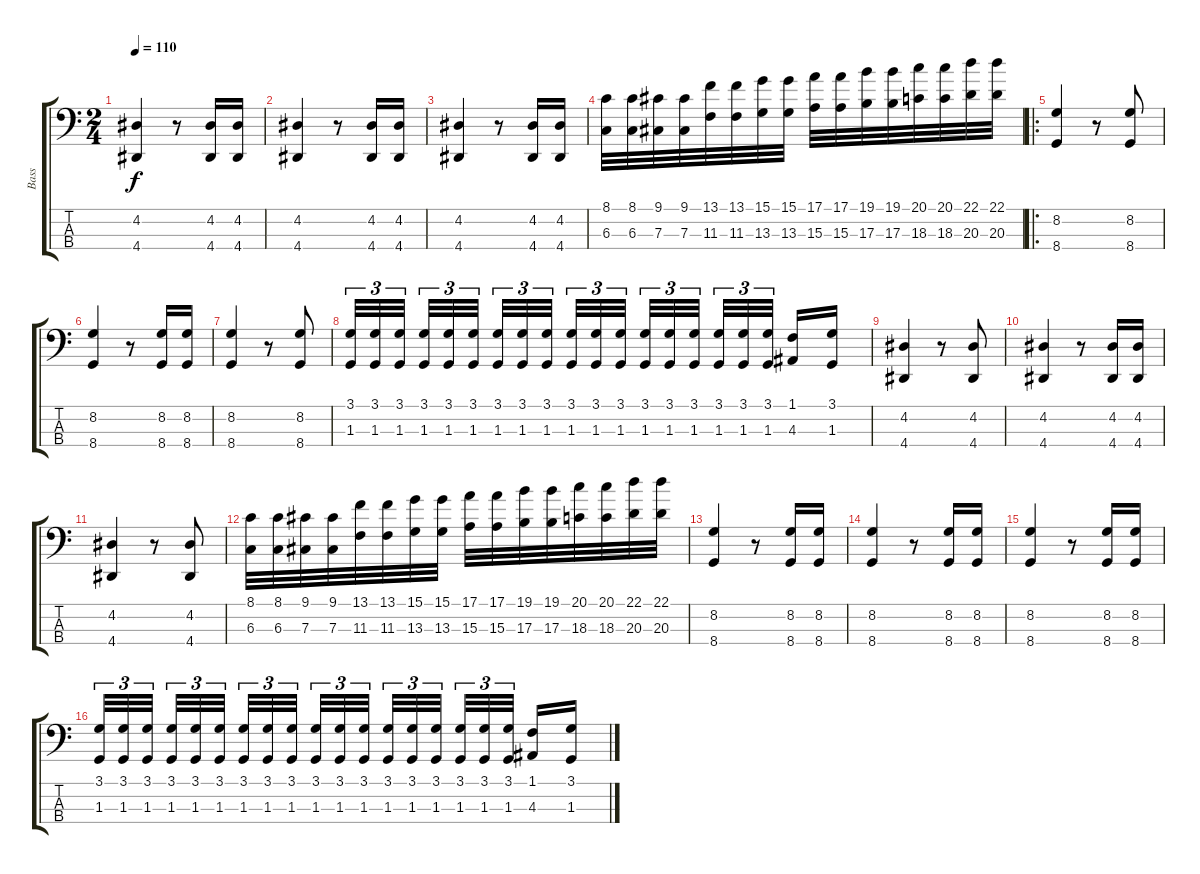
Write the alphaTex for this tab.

\track ("Bass" "Bass") {instrument electricbasspick}
\staff {score tabs}
\tuning (E2 B1 Gb1 B0) {hide}
\ts (2 4)
\tempo 110
\clef f4
\ks c
(4.2 4.4).4{dy f} r.8 (4.2 4.4).16 (4.2 4.4).16 |
(4.2 4.4).4 r.8 (4.2 4.4).16 (4.2 4.4).16 |
(4.2 4.4).4 r.8 (4.2 4.4).16 (4.2 4.4).16 |
(8.1 6.3).32 (8.1 6.3).32 (9.1 7.3).32 (9.1 7.3).32 (13.1 11.3).32 (13.1 11.3).32 (15.1 13.3).32 (15.1 13.3).32 (17.1 15.3).32 (17.1 15.3).32 (19.1 17.3).32 (19.1 17.3).32 (20.1 18.3).32 (20.1 18.3).32 (22.1 20.3).32 (22.1 20.3).32 |
\ro
(8.2 8.4).4 r.8 (8.2 8.4).8 |
(8.2 8.4).4 r.8 (8.2 8.4).16 (8.2 8.4).16 |
(8.2 8.4).4 r.8 (8.2 8.4).8 |
(3.1 1.3).32{tu (3 2)} (3.1 1.3).32{tu (3 2)} (3.1 1.3).32{tu (3 2)} (3.1 1.3).32{tu (3 2)} (3.1 1.3).32{tu (3 2)} (3.1 1.3).32{tu (3 2)} (3.1 1.3).32{tu (3 2)} (3.1 1.3).32{tu (3 2)} (3.1 1.3).32{tu (3 2)} (3.1 1.3).32{tu (3 2)} (3.1 1.3).32{tu (3 2)} (3.1 1.3).32{tu (3 2)} (3.1 1.3).32{tu (3 2)} (3.1 1.3).32{tu (3 2)} (3.1 1.3).32{tu (3 2)} (3.1 1.3).32{tu (3 2)} (3.1 1.3).32{tu (3 2)} (3.1 1.3).32{tu (3 2)} (1.1 4.3).16 (3.1 1.3).16 |
(4.2 4.4).4 r.8 (4.2 4.4).8 |
(4.2 4.4).4 r.8 (4.2 4.4).16 (4.2 4.4).16 |
(4.2 4.4).4 r.8 (4.2 4.4).8 |
(8.1 6.3).32 (8.1 6.3).32 (9.1 7.3).32 (9.1 7.3).32 (13.1 11.3).32 (13.1 11.3).32 (15.1 13.3).32 (15.1 13.3).32 (17.1 15.3).32 (17.1 15.3).32 (19.1 17.3).32 (19.1 17.3).32 (20.1 18.3).32 (20.1 18.3).32 (22.1 20.3).32 (22.1 20.3).32 |
(8.2 8.4).4 r.8 (8.2 8.4).16 (8.2 8.4).16 |
(8.2 8.4).4 r.8 (8.2 8.4).16 (8.2 8.4).16 |
(8.2 8.4).4 r.8 (8.2 8.4).16 (8.2 8.4).16 |
(3.1 1.3).32{tu (3 2)} (3.1 1.3).32{tu (3 2)} (3.1 1.3).32{tu (3 2)} (3.1 1.3).32{tu (3 2)} (3.1 1.3).32{tu (3 2)} (3.1 1.3).32{tu (3 2)} (3.1 1.3).32{tu (3 2)} (3.1 1.3).32{tu (3 2)} (3.1 1.3).32{tu (3 2)} (3.1 1.3).32{tu (3 2)} (3.1 1.3).32{tu (3 2)} (3.1 1.3).32{tu (3 2)} (3.1 1.3).32{tu (3 2)} (3.1 1.3).32{tu (3 2)} (3.1 1.3).32{tu (3 2)} (3.1 1.3).32{tu (3 2)} (3.1 1.3).32{tu (3 2)} (3.1 1.3).32{tu (3 2)} (1.1 4.3).16 (3.1 1.3).16
